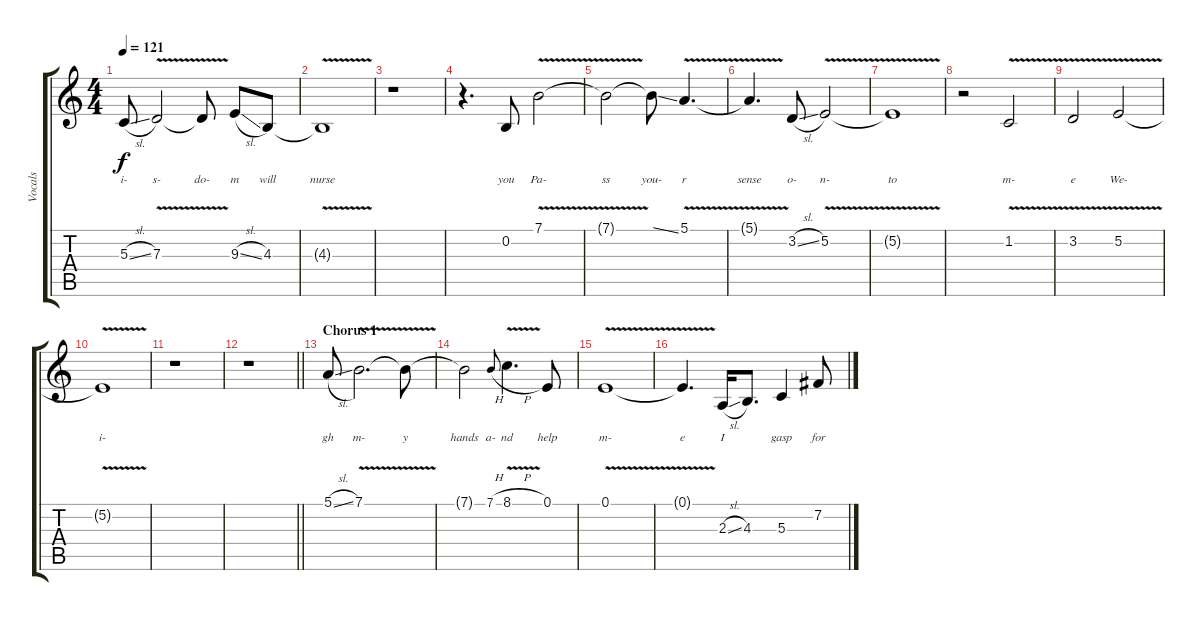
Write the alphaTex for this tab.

\track ("Vocals" "Vocals") {instrument sopranosax}
\staff {score tabs}
\tuning (E4 B3 G3 D3 A2 E2) {hide}
\ts (4 4)
\tempo 121
\clef g2
\ks c
5.3{sl}.8{lyrics (0 "i-") lyrics (1 "") lyrics (2 "") lyrics (3 "") lyrics (4 "") dy f} 7.3{v}.2{lyrics (0 "s-") lyrics (1 "") lyrics (2 "") lyrics (3 "") lyrics (4 "")} 7.3{t}.8{lyrics (0 "do-") lyrics (1 "") lyrics (2 "") lyrics (3 "") lyrics (4 "")} 9.3{sl}.8{lyrics (0 "m") lyrics (1 "") lyrics (2 "") lyrics (3 "") lyrics (4 "")} 4.3.8{lyrics (0 "will") lyrics (1 "") lyrics (2 "") lyrics (3 "") lyrics (4 "")} |
4.3{v t}.1{lyrics (0 "nurse") lyrics (1 "") lyrics (2 "") lyrics (3 "") lyrics (4 "")} |
r.1 |
r.4{d} 0.2.8{lyrics (0 "you") lyrics (1 "") lyrics (2 "") lyrics (3 "") lyrics (4 "")} 7.1{v}.2{lyrics (0 "Pa-") lyrics (1 "") lyrics (2 "") lyrics (3 "") lyrics (4 "")} |
7.1{t}.2{lyrics (0 "ss") lyrics (1 "") lyrics (2 "") lyrics (3 "") lyrics (4 "")} 7.1{ss t}.8{lyrics (0 "you-") lyrics (1 "") lyrics (2 "") lyrics (3 "") lyrics (4 "")} 5.1{v}.4{d lyrics (0 "r") lyrics (1 "") lyrics (2 "") lyrics (3 "") lyrics (4 "")} |
5.1{t}.4{d lyrics (0 "sense") lyrics (1 "") lyrics (2 "") lyrics (3 "") lyrics (4 "")} 3.2{sl}.8{lyrics (0 "o-") lyrics (1 "") lyrics (2 "") lyrics (3 "") lyrics (4 "")} 5.2{v}.2{lyrics (0 "n-") lyrics (1 "") lyrics (2 "") lyrics (3 "") lyrics (4 "")} |
5.2{t}.1{lyrics (0 "to") lyrics (1 "") lyrics (2 "") lyrics (3 "") lyrics (4 "")} |
r.2 1.2{v}.2{lyrics (0 "m-") lyrics (1 "") lyrics (2 "") lyrics (3 "") lyrics (4 "")} |
3.2{v}.2{lyrics (0 "e") lyrics (1 "") lyrics (2 "") lyrics (3 "") lyrics (4 "")} 5.2{v}.2{lyrics (0 "We-") lyrics (1 "") lyrics (2 "") lyrics (3 "") lyrics (4 "")} |
5.2{t}.1{lyrics (0 "i-") lyrics (1 "") lyrics (2 "") lyrics (3 "") lyrics (4 "")} |
r.1 |
\barLineRight lightlight
r.1 |
\section ("" "Chorus 1")
5.1{sl}.8{lyrics (0 "gh") lyrics (1 "") lyrics (2 "") lyrics (3 "") lyrics (4 "")} 7.1{v}.2{d lyrics (0 "m-") lyrics (1 "") lyrics (2 "") lyrics (3 "") lyrics (4 "")} 7.1{t}.8{lyrics (0 "y") lyrics (1 "") lyrics (2 "") lyrics (3 "") lyrics (4 "")} |
7.1{t}.2{lyrics (0 "hands") lyrics (1 "") lyrics (2 "") lyrics (3 "") lyrics (4 "")} 7.1{h}.8{lyrics (0 "a-") lyrics (1 "") lyrics (2 "") lyrics (3 "") lyrics (4 "") gr onbeat} 8.1{v h}.4{d lyrics (0 "nd") lyrics (1 "") lyrics (2 "") lyrics (3 "") lyrics (4 "")} 0.1.8{lyrics (0 "help") lyrics (1 "") lyrics (2 "") lyrics (3 "") lyrics (4 "")} |
0.1{v}.1{lyrics (0 "m-") lyrics (1 "") lyrics (2 "") lyrics (3 "") lyrics (4 "")} |
0.1{t}.4{d lyrics (0 "e") lyrics (1 "") lyrics (2 "") lyrics (3 "") lyrics (4 "")} 2.3{sl}.16{lyrics (0 "I") lyrics (1 "") lyrics (2 "") lyrics (3 "") lyrics (4 "")} 4.3.8{d lyrics (0 "") lyrics (1 "") lyrics (2 "") lyrics (3 "") lyrics (4 "")} 5.3.4{lyrics (0 "gasp") lyrics (1 "") lyrics (2 "") lyrics (3 "") lyrics (4 "")} 7.2{sl}.8{lyrics (0 "for") lyrics (1 "") lyrics (2 "") lyrics (3 "") lyrics (4 "")}
